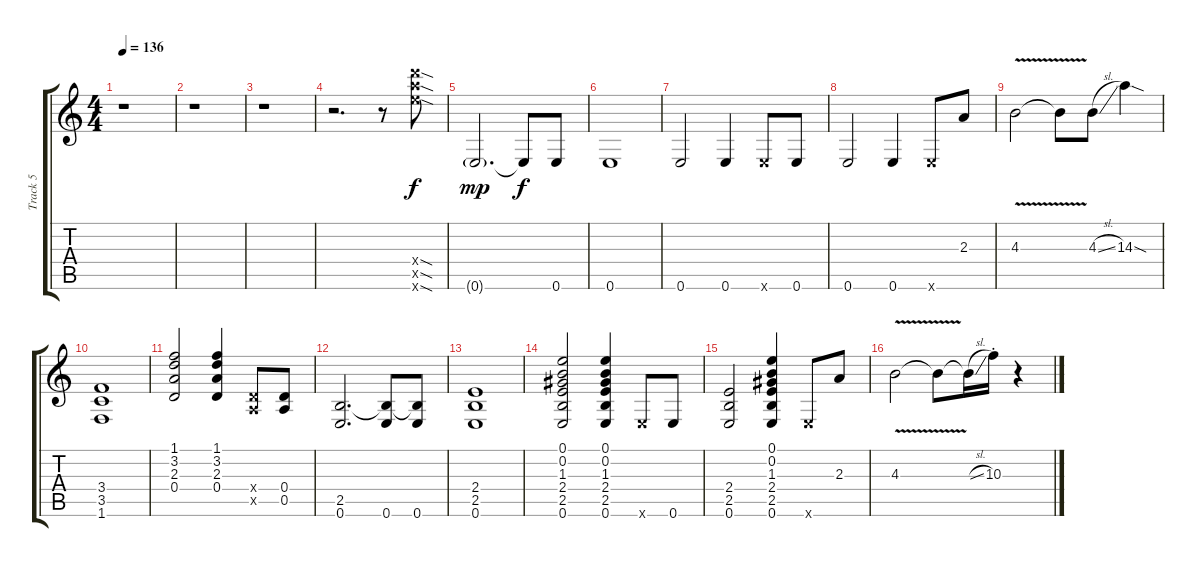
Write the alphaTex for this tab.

\track ("Track 5" "Track 5") {instrument distortionguitar}
\staff {score tabs}
\tuning (E4 B3 G3 D3 A2 E2) {hide}
\ts (4 4)
\tempo 136
\clef g2
\ks c
r.1{dy f} |
r.1 |
r.1 |
r.2{d} r.8 (24.4{sod x} 24.5{sod x} 24.6{sod x}).8 |
0.6{g}.2{d dy mp} 0.6{t}.8{dy f} 0.6.8 |
0.6.1 |
0.6.2 0.6.4 0.6{x}.8 0.6.8 |
0.6.2 0.6.4 0.6{x}.8 2.3.8 |
4.3{v}.2 4.3{t}.8 4.3{sl}.8 14.3{sod}.4 |
(3.4 3.5 1.6).1 |
(1.1 3.2 2.3 0.4).2 (1.1 3.2 2.3 0.4).4 (0.4{x} 0.5{x}).8 (0.4 0.5).8 |
(2.5 0.6).2{d} (2.5{t} 0.6).8 (2.5{t} 0.6).8 |
(2.4 2.5 0.6).1 |
(0.1 0.2 1.3 2.4 2.5 0.6).2 (0.1 0.2 1.3 2.4 2.5 0.6).4 0.6{x}.8 0.6.8 |
(2.4 2.5 0.6).2 (0.1 0.2 1.3 2.4 2.5 0.6).4 0.6{x}.8 2.3.8 |
4.3{v}.2 4.3{t}.8 4.3{sl t}.16 10.3{st}.16 r.4
